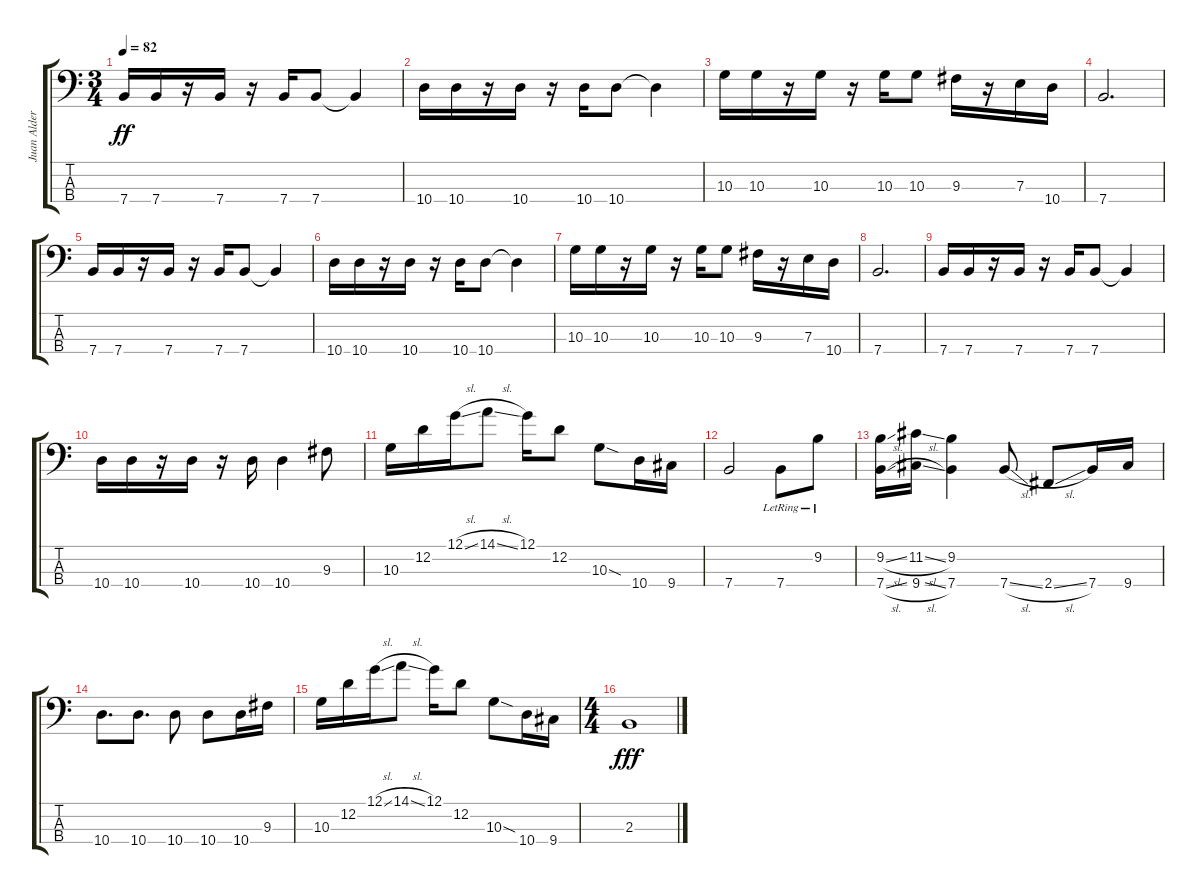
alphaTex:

\track ("Juan Alderete - Bass" "Juan Alder") {instrument electricbassfinger}
\staff {score tabs}
\tuning (G2 D2 A1 E1) {hide}
\ts (3 4)
\tempo 82
\clef f4
\ks c
7.4.16{dy ff} 7.4.16 r.16 7.4.16 r.16 7.4.16 7.4.8 7.4{t}.4 |
10.4.16 10.4.16 r.16 10.4.16 r.16 10.4.16 10.4.8 10.4{t}.4 |
10.3.16 10.3.16 r.16 10.3.16 r.16 10.3.16 10.3.8 9.3.16 r.16 7.3.16 10.4.16 |
7.4.2{d} |
7.4.16 7.4.16 r.16 7.4.16 r.16 7.4.16 7.4.8 7.4{t}.4 |
10.4.16 10.4.16 r.16 10.4.16 r.16 10.4.16 10.4.8 10.4{t}.4 |
10.3.16 10.3.16 r.16 10.3.16 r.16 10.3.16 10.3.8 9.3.16 r.16 7.3.16 10.4.16 |
7.4.2{d} |
7.4.16 7.4.16 r.16 7.4.16 r.16 7.4.16 7.4.8 7.4{t}.4 |
10.4.16 10.4.16 r.16 10.4.16 r.16 10.4.16 10.4.4 9.3.8 |
10.3.16 12.2.16 12.1{sl}.16 14.1{sl}.8 12.1.16 12.2.8 10.3{sod}.8 10.4.16 9.4.16 |
7.4.2 7.4{lr}.8 9.2{lr}.8 |
(9.2{sl} 7.4{sl}).16 (11.2{sl} 9.4{sl}).16 (9.2 7.4).4 7.4{sl}.8 2.4{sl}.8 7.4.16 9.4.16 |
10.4.8{d} 10.4.8{d} 10.4.8 10.4.8 10.4.16 9.3.16 |
10.3.16 12.2.16 12.1{sl}.16 14.1{sl}.8 12.1.16 12.2.8 10.3{sod}.8 10.4.16 9.4.16 |
\ts (4 4)
2.3.1{dy fff}
